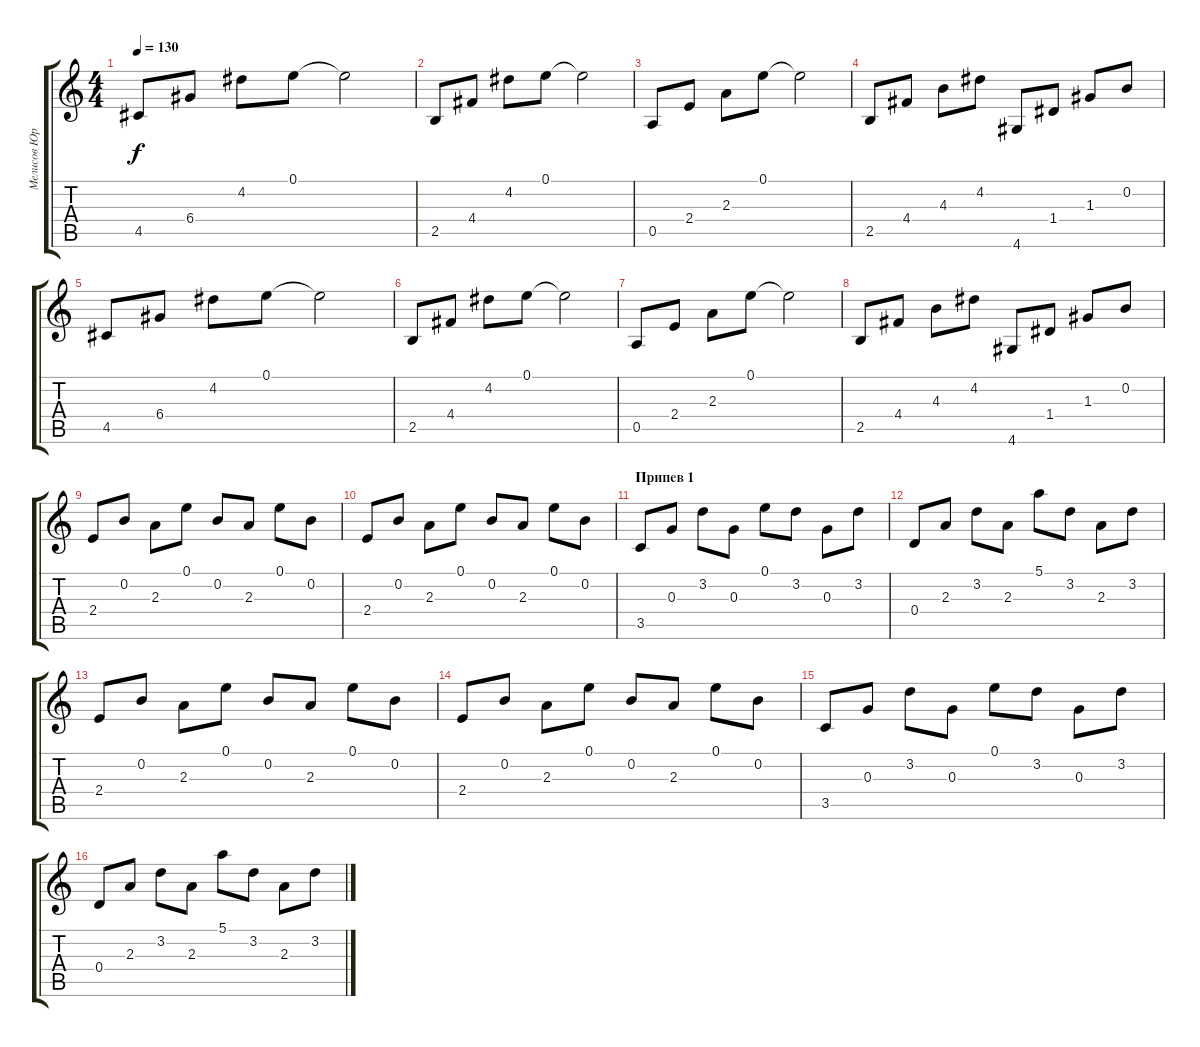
\track ("Мелисов Юрий" "Мелисов Юр") {instrument electricguitarclean}
\staff {score tabs}
\tuning (E4 B3 G3 D3 A2 E2) {hide}
\ts (4 4)
\tempo 130
\clef g2
\ks c
4.5.8{dy f} 6.4.8 4.2.8 0.1.8 0.1{t}.2 |
2.5.8 4.4.8 4.2.8 0.1.8 0.1{t}.2 |
0.5.8 2.4.8 2.3.8 0.1.8 0.1{t}.2 |
2.5.8 4.4.8 4.3.8 4.2.8 4.6.8 1.4.8 1.3.8 0.2.8 |
4.5.8 6.4.8 4.2.8 0.1.8 0.1{t}.2 |
2.5.8 4.4.8 4.2.8 0.1.8 0.1{t}.2 |
0.5.8 2.4.8 2.3.8 0.1.8 0.1{t}.2 |
2.5.8 4.4.8 4.3.8 4.2.8 4.6.8 1.4.8 1.3.8 0.2.8 |
2.4.8 0.2.8 2.3.8 0.1.8 0.2.8 2.3.8 0.1.8 0.2.8 |
2.4.8 0.2.8 2.3.8 0.1.8 0.2.8 2.3.8 0.1.8 0.2.8 |
\section ("" "Припев 1")
3.5.8 0.3.8 3.2.8 0.3.8 0.1.8 3.2.8 0.3.8 3.2.8 |
0.4.8 2.3.8 3.2.8 2.3.8 5.1.8 3.2.8 2.3.8 3.2.8 |
2.4.8 0.2.8 2.3.8 0.1.8 0.2.8 2.3.8 0.1.8 0.2.8 |
2.4.8 0.2.8 2.3.8 0.1.8 0.2.8 2.3.8 0.1.8 0.2.8 |
3.5.8 0.3.8 3.2.8 0.3.8 0.1.8 3.2.8 0.3.8 3.2.8 |
0.4.8 2.3.8 3.2.8 2.3.8 5.1.8 3.2.8 2.3.8 3.2.8
